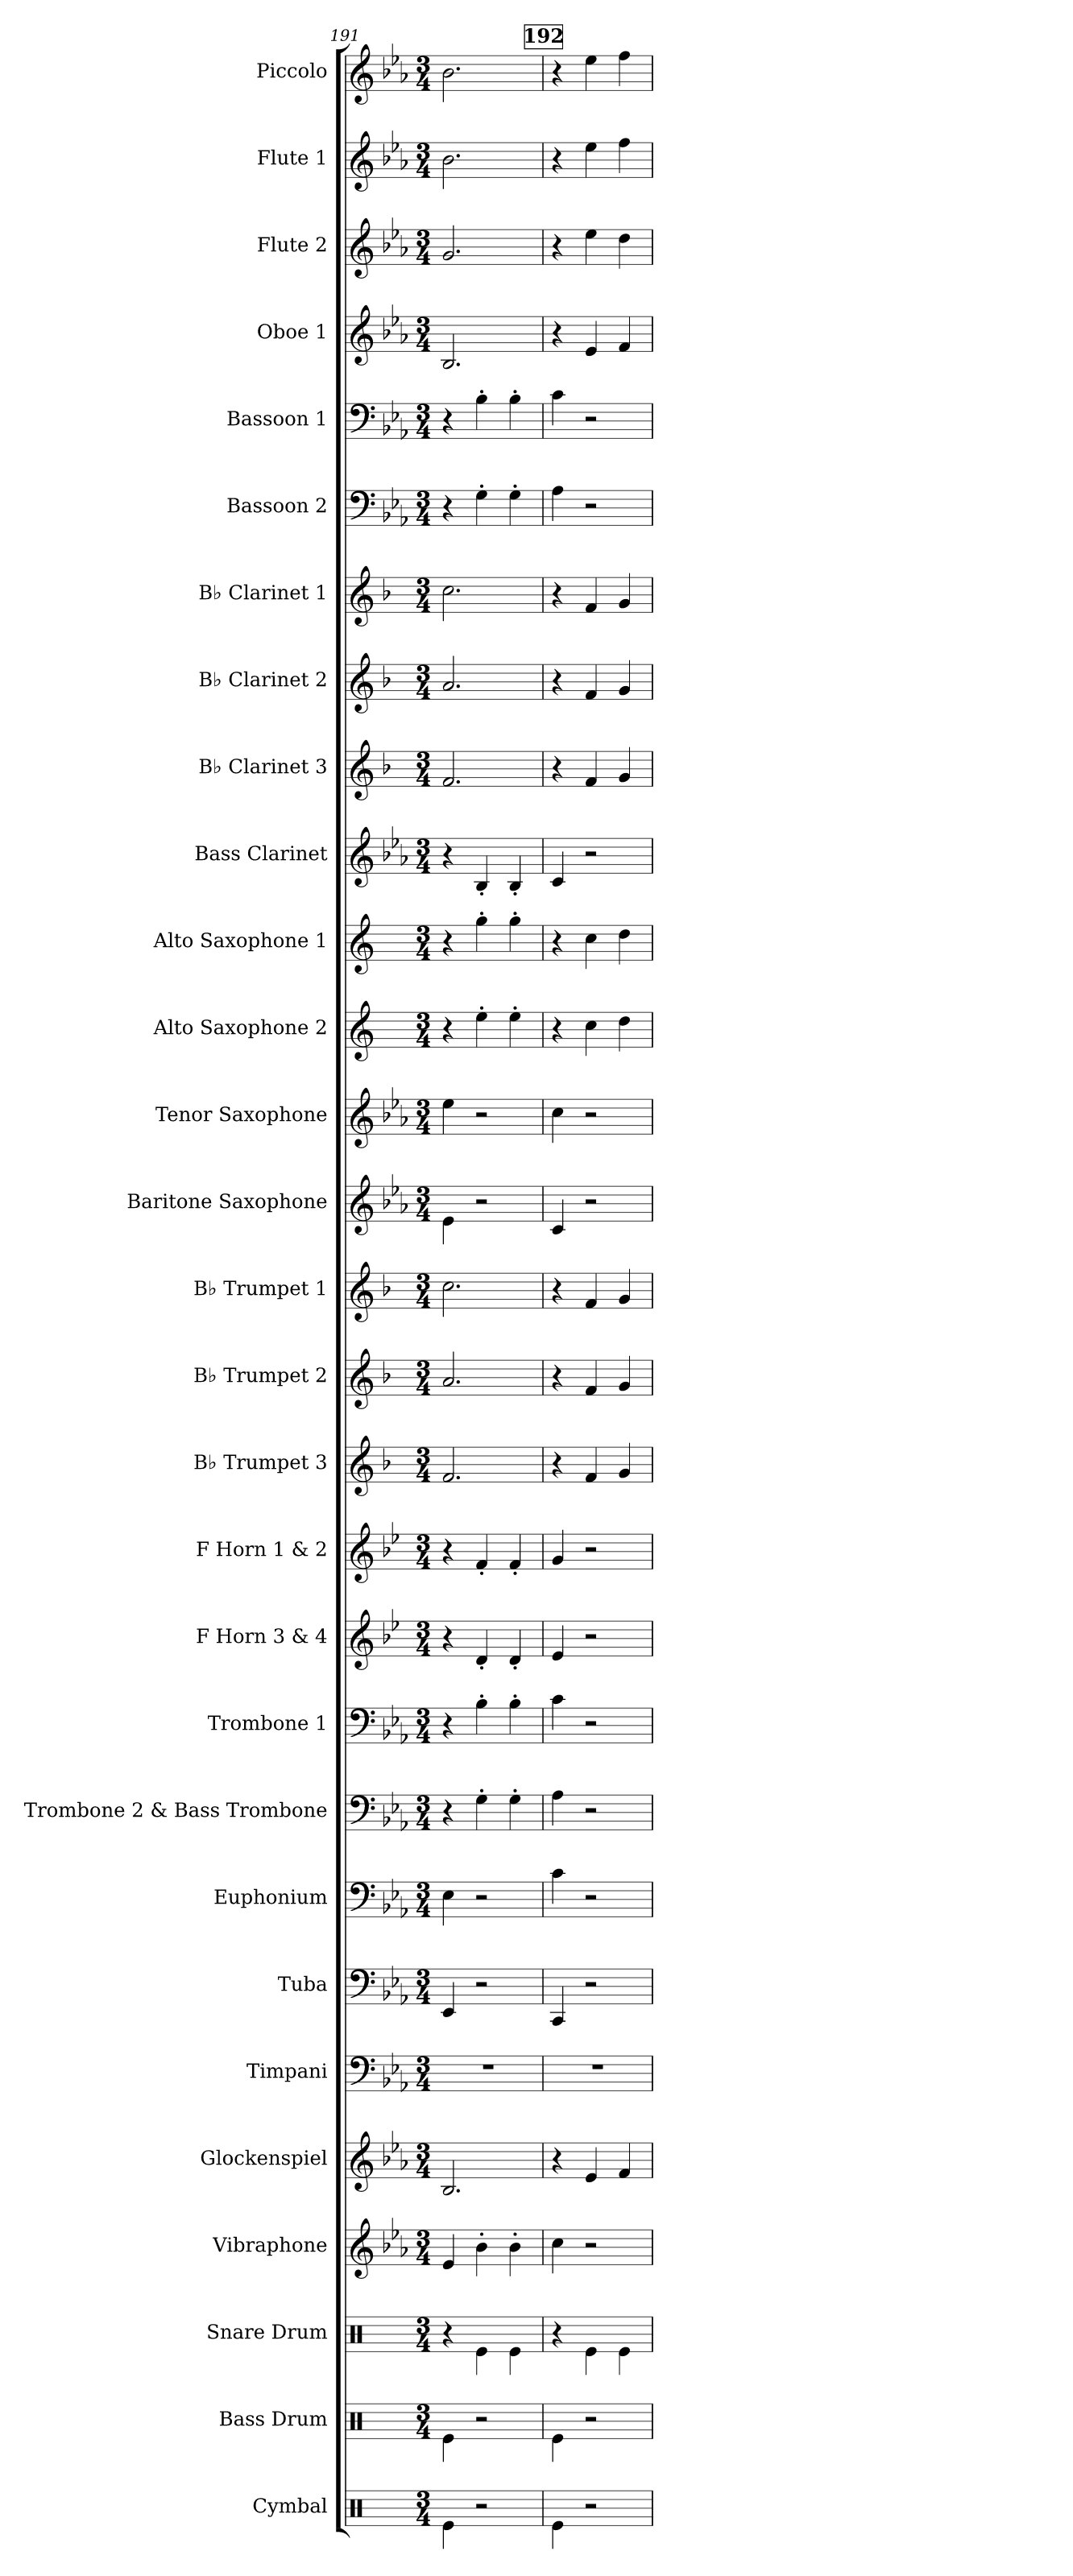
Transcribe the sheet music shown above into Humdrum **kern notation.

**kern	**kern	**kern	**kern	**kern	**kern	**kern	**kern	**kern	**kern	**kern	**kern	**kern	**kern	**kern	**kern	**kern	**kern	**kern	**kern	**kern	**kern	**kern	**kern	**kern	**kern	**kern	**kern	**kern
*part29	*part28	*part27	*part26	*part25	*part24	*part23	*part22	*part21	*part20	*part19	*part18	*part17	*part16	*part15	*part14	*part13	*part12	*part11	*part10	*part9	*part8	*part7	*part6	*part5	*part4	*part3	*part2	*part1
*staff29	*staff28	*staff27	*staff26	*staff25	*staff24	*staff23	*staff22	*staff21	*staff20	*staff19	*staff18	*staff17	*staff16	*staff15	*staff14	*staff13	*staff12	*staff11	*staff10	*staff9	*staff8	*staff7	*staff6	*staff5	*staff4	*staff3	*staff2	*staff1
*I"Cymbal	*I"Bass Drum	*I"Snare Drum	*I"Vibraphone	*I"Glockenspiel	*I"Timpani	*I"Tuba	*I"Euphonium	*I"Trombone 2 &amp; Bass Trombone	*I"Trombone 1	*I"F Horn 3 &amp; 4	*I"F Horn 1 &amp; 2	*I"B♭ Trumpet 3	*I"B♭ Trumpet 2	*I"B♭ Trumpet 1	*I"Baritone Saxophone	*I"Tenor Saxophone	*I"Alto Saxophone 2	*I"Alto Saxophone 1	*I"Bass Clarinet	*I"B♭ Clarinet 3	*I"B♭ Clarinet 2	*I"B♭ Clarinet 1	*I"Bassoon 2	*I"Bassoon 1	*I"Oboe 1	*I"Flute 2	*I"Flute 1	*I"Piccolo
*I'Cym.	*I'B. Dr.	*I'Sn. Dr.	*I'Vib.	*I'Glk.	*I'Timp.	*I'Tba.	*I'Euph.	*I'Tbn. 2 B. Tbn.	*I'Tbn. 1	*I'F Hn. 3 4	*I'F Hn. 1 2	*I'B♭ Tpt. 3	*I'B♭ Tpt. 2	*I'B♭ Tpt. 1	*I'Bar. Sax.	*I'T. Sax.	*I'A. Sax. 2	*I'A. Sax. 1	*I'B. Cl.	*I'B♭ Cl. 3	*I'B♭ Cl. 2	*I'B♭ Cl. 1	*I'Bsn. 2	*I'Bsn. 1	*I'Ob. 1	*I'Fl. 2	*I'Fl. 1	*I'Picc.
*clefX	*clefX	*clefX	*clefG2	*clefG2	*clefF4	*clefF4	*clefF4	*clefF4	*clefF4	*clefG2	*clefG2	*clefG2	*clefG2	*clefG2	*clefG2	*clefG2	*clefG2	*clefG2	*clefG2	*clefG2	*clefG2	*clefG2	*clefF4	*clefF4	*clefG2	*clefG2	*clefG2	*clefG2
*	*	*	*	*ITrd-14c-24	*	*	*	*	*	*ITrd4c7	*ITrd4c7	*ITrd1c2	*ITrd1c2	*ITrd1c2	*ITrd12c21	*ITrd8c14	*ITrd5c9	*ITrd5c9	*ITrd8c14	*ITrd1c2	*ITrd1c2	*ITrd1c2	*	*	*	*	*	*ITrd-7c-12
*k[]	*k[]	*k[]	*k[b-e-a-]	*k[b-e-a-]	*k[b-e-a-]	*k[b-e-a-]	*k[b-e-a-]	*k[b-e-a-]	*k[b-e-a-]	*k[b-e-a-]	*k[b-e-a-]	*k[b-e-a-]	*k[b-e-a-]	*k[b-e-a-]	*k[b-e-a-]	*k[b-e-a-]	*k[b-e-a-]	*k[b-e-a-]	*k[b-e-a-]	*k[b-e-a-]	*k[b-e-a-]	*k[b-e-a-]	*k[b-e-a-]	*k[b-e-a-]	*k[b-e-a-]	*k[b-e-a-]	*k[b-e-a-]	*k[b-e-a-]
*M3/4	*M3/4	*M3/4	*M3/4	*M3/4	*M3/4	*M3/4	*M3/4	*M3/4	*M3/4	*M3/4	*M3/4	*M3/4	*M3/4	*M3/4	*M3/4	*M3/4	*M3/4	*M3/4	*M3/4	*M3/4	*M3/4	*M3/4	*M3/4	*M3/4	*M3/4	*M3/4	*M3/4	*M3/4
=191	=191	=191	=191	=191	=191	=191	=191	=191	=191	=191	=191	=191	=191	=191	=191	=191	=191	=191	=191	=191	=191	=191	=191	=191	=191	=191	=191	=191
4Re\	4Re\	4r	4e-/	2.bb-/	2.r	4EE-/	4E-\	4r	4r	4r	4r	2.e-/	2.g/	2.b-\	4E-\	4e-\	4r	4r	4r	2.e-/	2.g/	2.b-\	4r	4r	2.B-/	2.g/	2.b-\	2.bb-\
2r	2r	4Re\	4b-'\	.	.	2r	2r	4G'\	4B-'\	4G'/	4B-'/	.	.	.	2r	2r	4g'\	4b-'\	4BB-'/	.	.	.	4G'\	4B-'\	.	.	.	.
.	.	4Re\	4b-'\	.	.	.	.	4G'\	4B-'\	4G'/	4B-'/	.	.	.	.	.	4g'\	4b-'\	4BB-'/	.	.	.	4G'\	4B-'\	.	.	.	.
!!LO:REH:place=s1:a:B:fs=14:t=192
=192	=192	=192	=192	=192	=192	=192	=192	=192	=192	=192	=192	=192	=192	=192	=192	=192	=192	=192	=192	=192	=192	=192	=192	=192	=192	=192	=192	=192
4Re\	4Re\	4r	4cc\	4r	2.r	4CC/	4c\	4A-\	4c\	4A-/	4c/	4r	4r	4r	4C/	4c\	4r	4r	4C/	4r	4r	4r	4A-\	4c\	4r	4r	4r	4r
2r	2r	4Re\	2r	4eee-/	.	2r	2r	2r	2r	2r	2r	4e-/	4e-/	4e-/	2r	2r	4e-\	4e-\	2r	4e-/	4e-/	4e-/	2r	2r	4e-/	4ee-\	4ee-\	4eee-\
.	.	4Re\	.	4fff/	.	.	.	.	.	.	.	4f/	4f/	4f/	.	.	4f\	4f\	.	4f/	4f/	4f/	.	.	4f/	4dd\	4ff\	4fff\
=	=	=	=	=	=	=	=	=	=	=	=	=	=	=	=	=	=	=	=	=	=	=	=	=	=	=	=	=
*-	*-	*-	*-	*-	*-	*-	*-	*-	*-	*-	*-	*-	*-	*-	*-	*-	*-	*-	*-	*-	*-	*-	*-	*-	*-	*-	*-	*-
